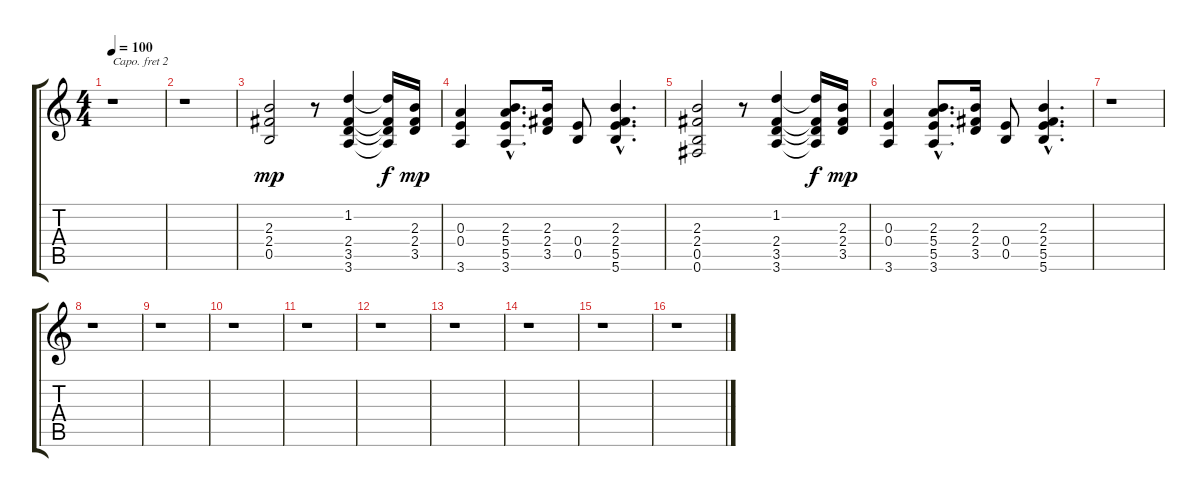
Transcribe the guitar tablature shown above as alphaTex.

\track "" {instrument acousticguitarsteel}
\staff {score tabs}
\capo 2
\tuning (E4 B3 G3 D3 A2 E2) {hide}
\ts (4 4)
\tempo 100
\clef g2
\ks c
r.1{dy f} |
r.1 |
(2.3 2.4 0.5).2{dy mp} r.8 (1.2 2.4 3.5 3.6).4 (1.2{t} 2.4{t} 3.5{t} 3.6{t}).16{dy f} (2.3 2.4 3.5).16{dy mp} |
(0.3 0.4 3.6).4 (2.3{hac} 5.4{hac} 5.5{hac} 3.6{hac}).8{d} (2.3 2.4 3.5).16 (0.4 0.5).8 (2.3{hac} 2.4{hac} 5.5{hac} 5.6{hac}).4{d} |
(2.3 2.4 0.5 0.6).2 r.8 (1.2 2.4 3.5 3.6).4 (1.2{t} 2.4{t} 3.5{t} 3.6{t}).16{dy f} (2.3 2.4 3.5).16{dy mp} |
(0.3 0.4 3.6).4 (2.3{hac} 5.4{hac} 5.5{hac} 3.6{hac}).8{d} (2.3 2.4 3.5).16 (0.4 0.5).8 (2.3{hac} 2.4{hac} 5.5{hac} 5.6{hac}).4{d} |
r.1 |
r.1 |
r.1 |
r.1 |
r.1 |
r.1 |
r.1 |
r.1 |
r.1 |
r.1
